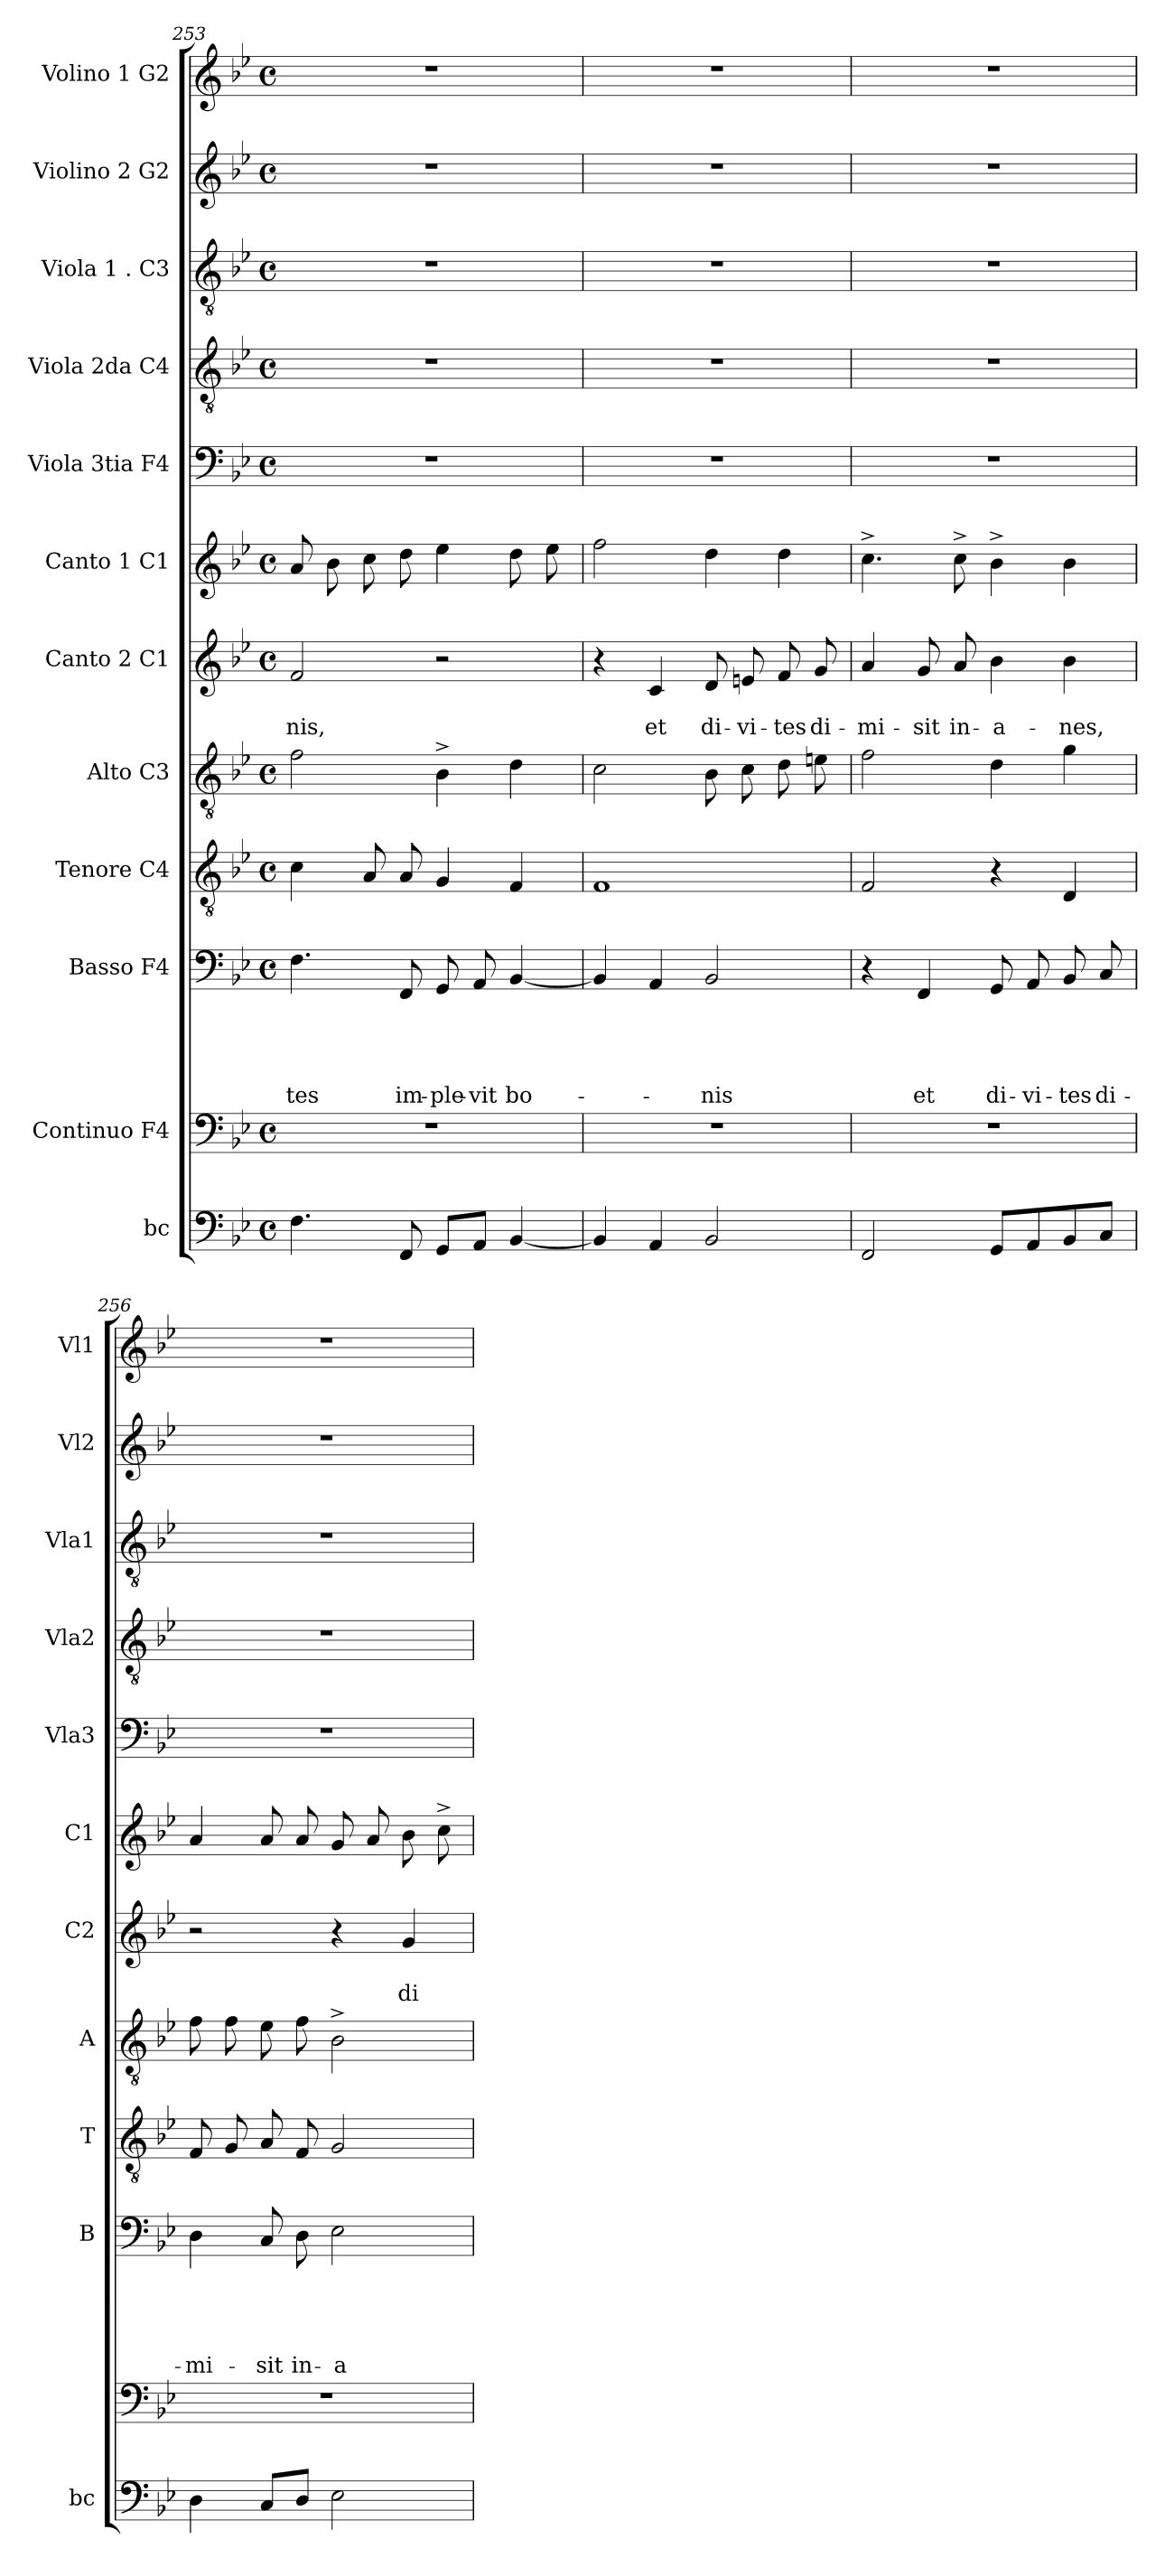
**kern	**kern	**kern	**text	**text	**text	**text	**text	**kern	**kern	**kern	**text	**text	**kern	**kern	**kern	**kern	**kern	**kern
*part12	*part11	*part10	*part10	*part10	*part10	*part10	*part10	*part9	*part8	*part7	*part7	*part7	*part6	*part5	*part4	*part3	*part2	*part1
*staff12	*staff11	*staff10	*staff10	*staff10	*staff10	*staff10	*staff10	*staff9	*staff8	*staff7	*staff7	*staff7	*staff6	*staff5	*staff4	*staff3	*staff2	*staff1
*I"bc	*I"Continuo F4	*I"Basso F4	*	*	*	*	*	*I"Tenore C4	*I"Alto C3	*I"Canto 2 C1	*	*	*I"Canto 1 C1	*I"Viola 3tia F4	*I"Viola 2da C4	*I"Viola 1 . C3	*I"Violino 2 G2	*I"Volino 1 G2
*I'bc	*	*I'B	*	*	*	*	*	*I'T	*I'A	*I'C2	*	*	*I'C1	*I'Vla3	*I'Vla2	*I'Vla1	*I'Vl2	*I'Vl1
*clefF4	*clefF4	*clefF4	*	*	*	*	*	*clefGv2	*clefGv2	*clefG2	*	*	*clefG2	*clefF4	*clefGv2	*clefGv2	*clefG2	*clefG2
*k[b-e-]	*k[b-e-]	*k[b-e-]	*	*	*	*	*	*k[b-e-]	*k[b-e-]	*k[b-e-]	*	*	*k[b-e-]	*k[b-e-]	*k[b-e-]	*k[b-e-]	*k[b-e-]	*k[b-e-]
*B-:	*B-:	*B-:	*	*	*	*	*	*B-:	*B-:	*B-:	*	*	*B-:	*B-:	*B-:	*B-:	*B-:	*B-:
*M4/4	*M4/4	*M4/4	*	*	*	*	*	*M4/4	*M4/4	*M4/4	*	*	*M4/4	*M4/4	*M4/4	*M4/4	*M4/4	*M4/4
*met(c)	*met(c)	*met(c)	*	*	*	*	*	*met(c)	*met(c)	*met(c)	*	*	*met(c)	*met(c)	*met(c)	*met(c)	*met(c)	*met(c)
=253	=253	=253	=253	=253	=253	=253	=253	=253	=253	=253	=253	=253	=253	=253	=253	=253	=253	=253
!	!	!	!	!	!	!	!LO:LY:b	!	!	!	!	!LO:LY:b	!	!	!	!	!	!
4.F\	1r	4.F\	.	.	.	.	-tes	4c\	2f\	2f/	.	-nis,	8a/	1r	1r	1r	1r	1r
.	.	.	.	.	.	.	.	.	.	.	.	.	8b-\	.	.	.	.	.
.	.	.	.	.	.	.	.	8A/	.	.	.	.	8cc\	.	.	.	.	.
!	!	!	!	!	!	!	!LO:LY:b	!	!	!	!	!	!	!	!	!	!	!
8FF/	.	8FF/	.	.	.	.	im-	8A/	.	.	.	.	8dd\	.	.	.	.	.
!	!	!	!	!	!	!	!LO:LY:b	!	!	!	!	!	!	!	!	!	!	!
8GG/L	.	8GG/	.	.	.	.	-ple-	4G/	4B-^>\	2r	.	.	4ee-\	.	.	.	.	.
!	!	!	!	!	!	!	!LO:LY:b:rj	!	!	!	!	!	!	!	!	!	!	!
8AA/J	.	8AA/	.	.	.	.	-vit	.	.	.	.	.	.	.	.	.	.	.
!	!	!	!	!	!	!	!LO:LY:b	!	!	!	!	!	!	!	!	!	!	!
[<4BB-/	.	[<4BB-/	.	.	.	.	bo-	4F/	4d\	.	.	.	8dd\	.	.	.	.	.
.	.	.	.	.	.	.	.	.	.	.	.	.	8ee-\	.	.	.	.	.
=254	=254	=254	=254	=254	=254	=254	=254	=254	=254	=254	=254	=254	=254	=254	=254	=254	=254	=254
4BB-/]	1r	4BB-/]	.	.	.	.	.	1F	2c\	4r	.	.	2ff\	1r	1r	1r	1r	1r
!	!	!	!	!	!	!	!	!	!	!	!	!LO:LY:b	!	!	!	!	!	!
4AA/	.	4AA/	.	.	.	.	.	.	.	4c/	.	et	.	.	.	.	.	.
!	!	!	!	!	!	!	!LO:LY:b	!	!	!	!	!LO:LY:b	!	!	!	!	!	!
2BB-/	.	2BB-/	.	.	.	.	-nis	.	8B-\	8d/	.	di-	4dd\	.	.	.	.	.
!	!	!	!	!	!	!	!	!	!	!	!	!LO:LY:b	!	!	!	!	!	!
.	.	.	.	.	.	.	.	.	8c\	8en/	.	-vi-	.	.	.	.	.	.
!	!	!	!	!	!	!	!	!	!	!	!	!LO:LY:b	!	!	!	!	!	!
.	.	.	.	.	.	.	.	.	8d\	8f/	.	-tes	4dd\	.	.	.	.	.
!	!	!	!	!	!	!	!	!	!	!	!	!LO:LY:b	!	!	!	!	!	!
.	.	.	.	.	.	.	.	.	8en\	8g/	.	di-	.	.	.	.	.	.
!!LO:LB:g=z
=255	=255	=255	=255	=255	=255	=255	=255	=255	=255	=255	=255	=255	=255	=255	=255	=255	=255	=255
!	!	!	!	!	!	!	!	!	!	!	!	!LO:LY:b	!	!	!	!	!	!
2FF/	1r	4r	.	.	.	.	.	2F/	2f\	4a/	.	-mi-	4.cc^>\	1r	1r	1r	1r	1r
!	!	!	!	!	!	!	!LO:LY:b	!	!	!	!	!LO:LY:b	!	!	!	!	!	!
.	.	4FF/	.	.	.	.	et	.	.	8g/	.	-sit	.	.	.	.	.	.
!	!	!	!	!	!	!	!	!	!	!	!	!LO:LY:b	!	!	!	!	!	!
.	.	.	.	.	.	.	.	.	.	8a/	.	in-	8cc^>\	.	.	.	.	.
!	!	!	!	!	!	!	!LO:LY:b	!	!	!	!	!LO:LY:b	!	!	!	!	!	!
8GG/L	.	8GG/	.	.	.	.	di-	4r	4d\	4b-\	.	-a-	4b-^>\	.	.	.	.	.
!	!	!	!	!	!	!	!LO:LY:b	!	!	!	!	!	!	!	!	!	!	!
8AA/	.	8AA/	.	.	.	.	-vi-	.	.	.	.	.	.	.	.	.	.	.
!	!	!	!	!	!	!	!LO:LY:b	!	!	!	!	!LO:LY:b	!	!	!	!	!	!
8BB-/	.	8BB-/	.	.	.	.	-tes	4D/	4g\	4b-\	.	-nes,	4b-\	.	.	.	.	.
!	!	!	!	!	!	!	!LO:LY:b	!	!	!	!	!	!	!	!	!	!	!
8C/J	.	8C/	.	.	.	.	di-	.	.	.	.	.	.	.	.	.	.	.
=256	=256	=256	=256	=256	=256	=256	=256	=256	=256	=256	=256	=256	=256	=256	=256	=256	=256	=256
!	!	!	!	!	!	!	!LO:LY:b	!	!	!	!	!	!	!	!	!	!	!
4D\	1r	4D\	.	.	.	.	-mi-	8F/	8f\	2r	.	.	4a/	1r	1r	1r	1r	1r
.	.	.	.	.	.	.	.	8G/	8f\	.	.	.	.	.	.	.	.	.
!	!	!	!	!	!	!	!LO:LY:b	!	!	!	!	!	!	!	!	!	!	!
8C/L	.	8C/	.	.	.	.	-sit	8A/	8e-\	.	.	.	8a/	.	.	.	.	.
!	!	!	!	!	!	!	!LO:LY:b	!	!	!	!	!	!	!	!	!	!	!
8D/J	.	8D\	.	.	.	.	in-	8F/	8f\	.	.	.	8a/	.	.	.	.	.
!	!	!	!	!	!	!	!LO:LY:b	!	!	!	!	!	!	!	!	!	!	!
2E-\	.	2E-\	.	.	.	.	-a-	2G/	2B-^>\	4r	.	.	8g/	.	.	.	.	.
.	.	.	.	.	.	.	.	.	.	.	.	.	8a/	.	.	.	.	.
!	!	!	!	!	!	!	!	!	!	!	!	!LO:LY:b	!	!	!	!	!	!
.	.	.	.	.	.	.	.	.	.	4g/	.	di-	8b-\	.	.	.	.	.
.	.	.	.	.	.	.	.	.	.	.	.	.	8cc^>\	.	.	.	.	.
=	=	=	=	=	=	=	=	=	=	=	=	=	=	=	=	=	=	=
*-	*-	*-	*-	*-	*-	*-	*-	*-	*-	*-	*-	*-	*-	*-	*-	*-	*-	*-
